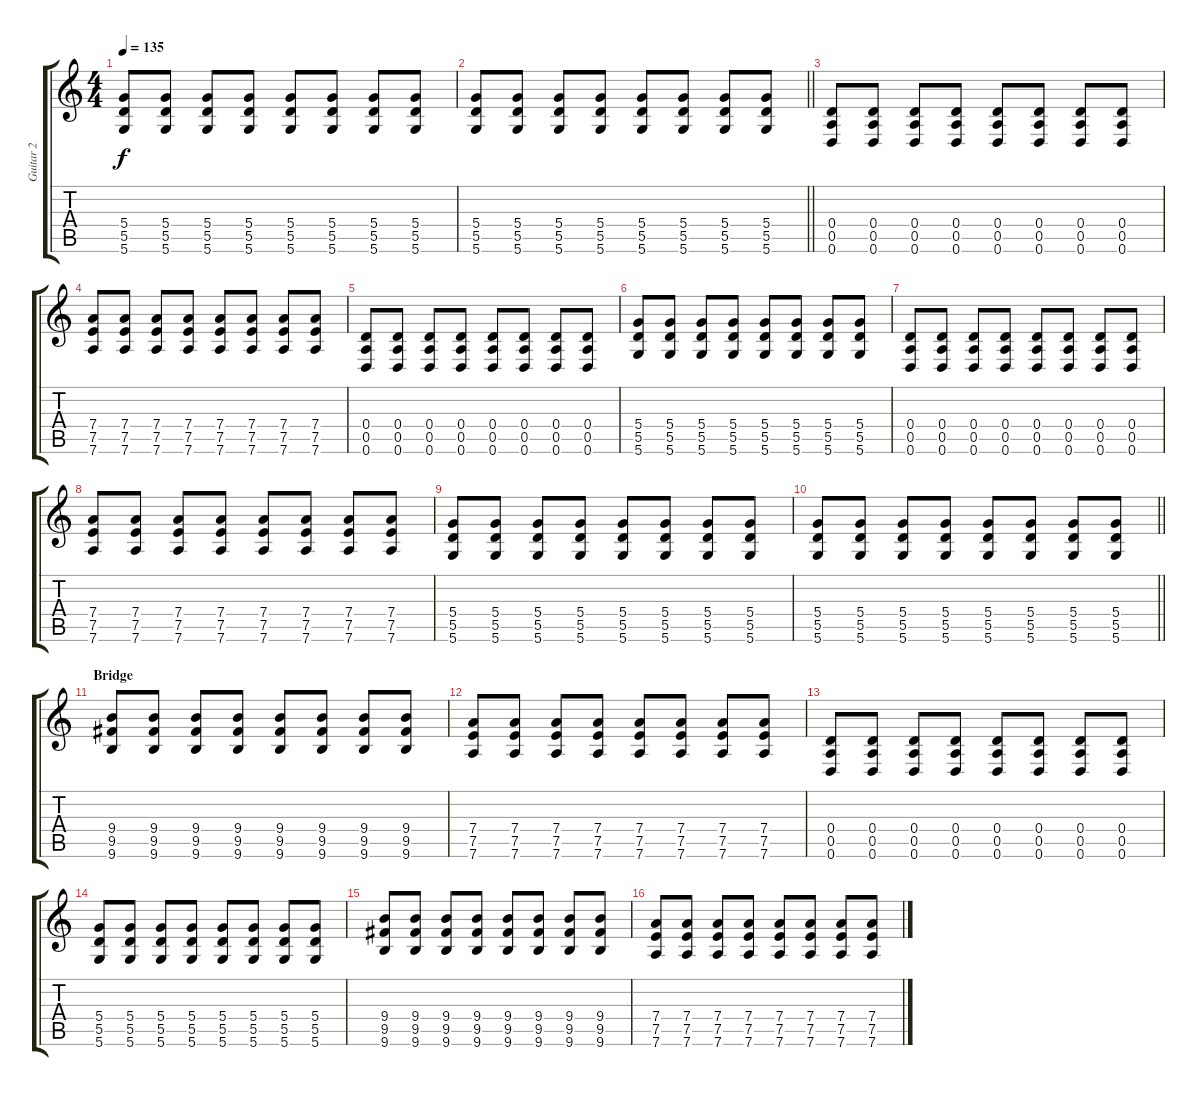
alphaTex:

\track ("Guitar 2" "Guitar 2") {instrument distortionguitar}
\staff {score tabs}
\tuning (E4 B3 G3 D3 A2 D2) {hide}
\ts (4 4)
\tempo 135
\clef g2
\ks c
(5.4 5.5 5.6).8{dy f} (5.4 5.5 5.6).8 (5.4 5.5 5.6).8 (5.4 5.5 5.6).8 (5.4 5.5 5.6).8 (5.4 5.5 5.6).8 (5.4 5.5 5.6).8 (5.4 5.5 5.6).8 |
\barLineRight lightlight
(5.4 5.5 5.6).8 (5.4 5.5 5.6).8 (5.4 5.5 5.6).8 (5.4 5.5 5.6).8 (5.4 5.5 5.6).8 (5.4 5.5 5.6).8 (5.4 5.5 5.6).8 (5.4 5.5 5.6).8 |
(0.4 0.5 0.6).8 (0.4 0.5 0.6).8 (0.4 0.5 0.6).8 (0.4 0.5 0.6).8 (0.4 0.5 0.6).8 (0.4 0.5 0.6).8 (0.4 0.5 0.6).8 (0.4 0.5 0.6).8 |
(7.4 7.5 7.6).8 (7.4 7.5 7.6).8 (7.4 7.5 7.6).8 (7.4 7.5 7.6).8 (7.4 7.5 7.6).8 (7.4 7.5 7.6).8 (7.4 7.5 7.6).8 (7.4 7.5 7.6).8 |
(0.4 0.5 0.6).8 (0.4 0.5 0.6).8 (0.4 0.5 0.6).8 (0.4 0.5 0.6).8 (0.4 0.5 0.6).8 (0.4 0.5 0.6).8 (0.4 0.5 0.6).8 (0.4 0.5 0.6).8 |
(5.4 5.5 5.6).8 (5.4 5.5 5.6).8 (5.4 5.5 5.6).8 (5.4 5.5 5.6).8 (5.4 5.5 5.6).8 (5.4 5.5 5.6).8 (5.4 5.5 5.6).8 (5.4 5.5 5.6).8 |
(0.4 0.5 0.6).8 (0.4 0.5 0.6).8 (0.4 0.5 0.6).8 (0.4 0.5 0.6).8 (0.4 0.5 0.6).8 (0.4 0.5 0.6).8 (0.4 0.5 0.6).8 (0.4 0.5 0.6).8 |
(7.4 7.5 7.6).8 (7.4 7.5 7.6).8 (7.4 7.5 7.6).8 (7.4 7.5 7.6).8 (7.4 7.5 7.6).8 (7.4 7.5 7.6).8 (7.4 7.5 7.6).8 (7.4 7.5 7.6).8 |
(5.4 5.5 5.6).8 (5.4 5.5 5.6).8 (5.4 5.5 5.6).8 (5.4 5.5 5.6).8 (5.4 5.5 5.6).8 (5.4 5.5 5.6).8 (5.4 5.5 5.6).8 (5.4 5.5 5.6).8 |
\barLineRight lightlight
(5.4 5.5 5.6).8 (5.4 5.5 5.6).8 (5.4 5.5 5.6).8 (5.4 5.5 5.6).8 (5.4 5.5 5.6).8 (5.4 5.5 5.6).8 (5.4 5.5 5.6).8 (5.4 5.5 5.6).8 |
\section ("" "Bridge")
(9.4 9.5 9.6).8 (9.4 9.5 9.6).8 (9.4 9.5 9.6).8 (9.4 9.5 9.6).8 (9.4 9.5 9.6).8 (9.4 9.5 9.6).8 (9.4 9.5 9.6).8 (9.4 9.5 9.6).8 |
(7.4 7.5 7.6).8 (7.4 7.5 7.6).8 (7.4 7.5 7.6).8 (7.4 7.5 7.6).8 (7.4 7.5 7.6).8 (7.4 7.5 7.6).8 (7.4 7.5 7.6).8 (7.4 7.5 7.6).8 |
(0.4 0.5 0.6).8 (0.4 0.5 0.6).8 (0.4 0.5 0.6).8 (0.4 0.5 0.6).8 (0.4 0.5 0.6).8 (0.4 0.5 0.6).8 (0.4 0.5 0.6).8 (0.4 0.5 0.6).8 |
(5.4 5.5 5.6).8 (5.4 5.5 5.6).8 (5.4 5.5 5.6).8 (5.4 5.5 5.6).8 (5.4 5.5 5.6).8 (5.4 5.5 5.6).8 (5.4 5.5 5.6).8 (5.4 5.5 5.6).8 |
(9.4 9.5 9.6).8 (9.4 9.5 9.6).8 (9.4 9.5 9.6).8 (9.4 9.5 9.6).8 (9.4 9.5 9.6).8 (9.4 9.5 9.6).8 (9.4 9.5 9.6).8 (9.4 9.5 9.6).8 |
(7.4 7.5 7.6).8 (7.4 7.5 7.6).8 (7.4 7.5 7.6).8 (7.4 7.5 7.6).8 (7.4 7.5 7.6).8 (7.4 7.5 7.6).8 (7.4 7.5 7.6).8 (7.4 7.5 7.6).8
